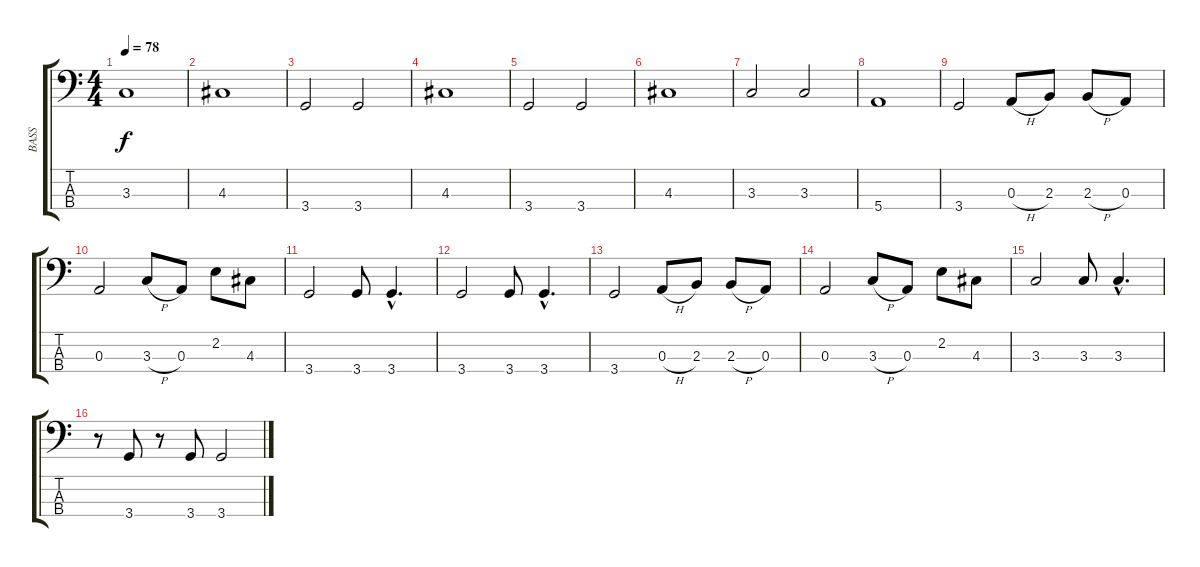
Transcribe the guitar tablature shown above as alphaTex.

\track ("BASS" "BASS") {instrument acousticbass}
\staff {score tabs}
\tuning (G2 D2 A1 E1) {hide}
\ts (4 4)
\tempo 78
\clef f4
\ks c
3.3.1{dy f} |
4.3.1 |
3.4.2 3.4.2 |
4.3.1 |
3.4.2 3.4.2 |
4.3.1 |
3.3.2 3.3.2 |
5.4.1 |
3.4.2 0.3{h}.8 2.3.8 2.3{h}.8 0.3.8 |
0.3.2 3.3{h}.8 0.3.8 2.2.8 4.3.8 |
3.4.2 3.4.8 3.4{hac}.4{d} |
3.4.2 3.4.8 3.4{hac}.4{d} |
3.4.2 0.3{h}.8 2.3.8 2.3{h}.8 0.3.8 |
0.3.2 3.3{h}.8 0.3.8 2.2.8 4.3.8 |
3.3.2 3.3.8 3.3{hac}.4{d} |
r.8 3.4.8 r.8 3.4.8 3.4.2
